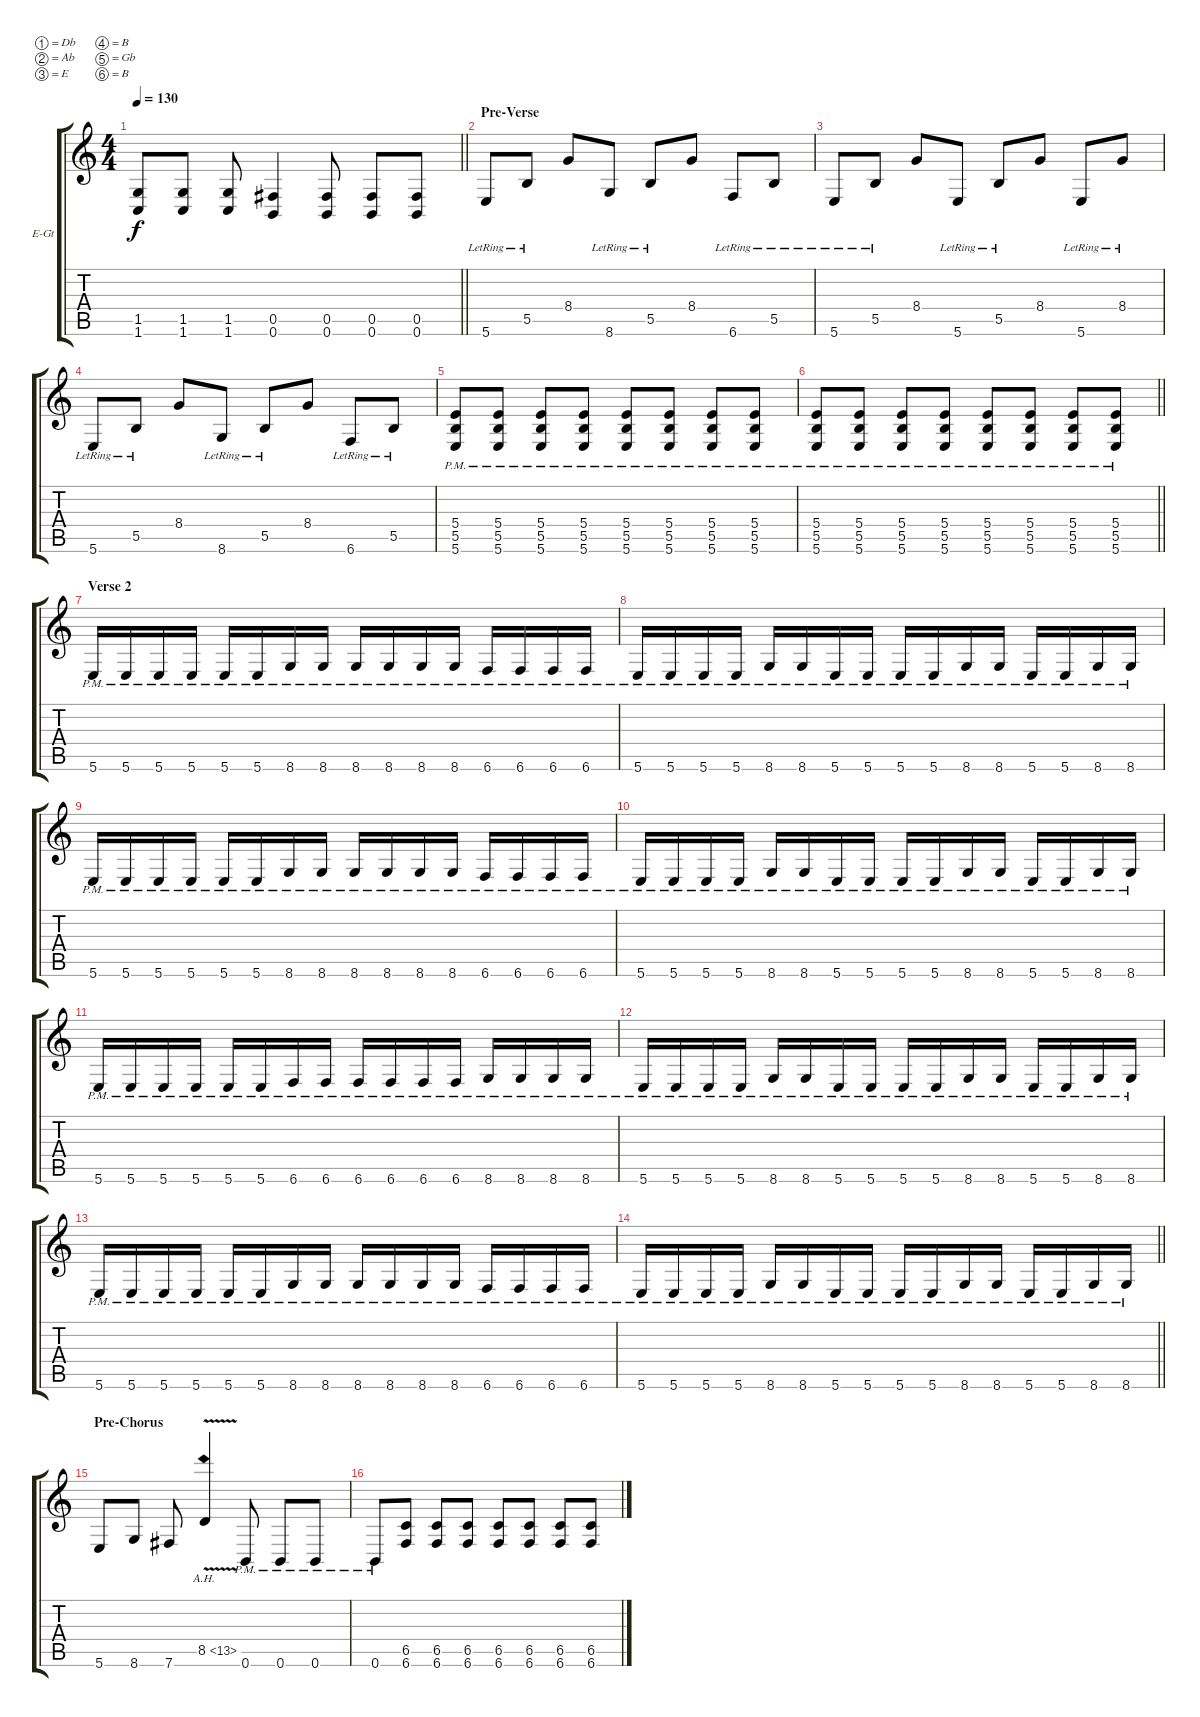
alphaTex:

\bracketExtendMode groupsimilarinstruments
\firstSystemTrackNameOrientation horizontal
\otherSystemsTrackNameOrientation horizontal
\track ("James Root" "E-Gt") {instrument overdrivenguitar}
\staff {score tabs}
\tuning (Db4 Ab3 E3 B2 Gb2 B1)
\ts (4 4)
\tempo 130
\clef g2
\barLineRight lightlight
\ks c
(1.5 1.6).8{dy f} (1.5 1.6).8 (1.5 1.6).8 (0.5 0.6).4 (0.5 0.6).8 (0.5 0.6).8 (0.5 0.6).8 |
\section ("" "Pre-Verse")
5.6{lr}.8 5.5{lr}.8 8.4.8 8.6{lr}.8 5.5{lr}.8 8.4.8 6.6{lr}.8 5.5{lr}.8 |
5.6{lr}.8 5.5{lr}.8 8.4.8 5.6{lr}.8 5.5{lr}.8 8.4.8 5.6{lr}.8 8.4{lr}.8 |
5.6{lr}.8 5.5{lr}.8 8.4.8 8.6{lr}.8 5.5{lr}.8 8.4.8 6.6{lr}.8 5.5{lr}.8 |
(5.4{pm} 5.5{pm} 5.6{pm}).8 (5.4{pm} 5.5{pm} 5.6{pm}).8 (5.4{pm} 5.5{pm} 5.6{pm}).8 (5.4{pm} 5.5{pm} 5.6{pm}).8 (5.4{pm} 5.5{pm} 5.6{pm}).8 (5.4{pm} 5.5{pm} 5.6{pm}).8 (5.4{pm} 5.5{pm} 5.6{pm}).8 (5.4{pm} 5.5{pm} 5.6{pm}).8 |
\barLineRight lightlight
(5.4{pm} 5.5{pm} 5.6{pm}).8 (5.4{pm} 5.5{pm} 5.6{pm}).8 (5.4{pm} 5.5{pm} 5.6{pm}).8 (5.4{pm} 5.5{pm} 5.6{pm}).8 (5.4{pm} 5.5{pm} 5.6{pm}).8 (5.4{pm} 5.5{pm} 5.6{pm}).8 (5.4{pm} 5.5{pm} 5.6{pm}).8 (5.4{pm} 5.5{pm} 5.6{pm}).8 |
\section ("" "Verse 2")
5.6{pm}.16 5.6{pm}.16 5.6{pm}.16 5.6{pm}.16 5.6{pm}.16 5.6{pm}.16 8.6{pm}.16 8.6{pm}.16 8.6{pm}.16 8.6{pm}.16 8.6{pm}.16 8.6{pm}.16 6.6{pm}.16 6.6{pm}.16 6.6{pm}.16 6.6{pm}.16 |
5.6{pm}.16 5.6{pm}.16 5.6{pm}.16 5.6{pm}.16 8.6{pm}.16 8.6{pm}.16 5.6{pm}.16 5.6{pm}.16 5.6{pm}.16 5.6{pm}.16 8.6{pm}.16 8.6{pm}.16 5.6{pm}.16 5.6{pm}.16 8.6{pm}.16 8.6{pm}.16 |
5.6{pm}.16 5.6{pm}.16 5.6{pm}.16 5.6{pm}.16 5.6{pm}.16 5.6{pm}.16 8.6{pm}.16 8.6{pm}.16 8.6{pm}.16 8.6{pm}.16 8.6{pm}.16 8.6{pm}.16 6.6{pm}.16 6.6{pm}.16 6.6{pm}.16 6.6{pm}.16 |
5.6{pm}.16 5.6{pm}.16 5.6{pm}.16 5.6{pm}.16 8.6{pm}.16 8.6{pm}.16 5.6{pm}.16 5.6{pm}.16 5.6{pm}.16 5.6{pm}.16 8.6{pm}.16 8.6{pm}.16 5.6{pm}.16 5.6{pm}.16 8.6{pm}.16 8.6{pm}.16 |
5.6{pm}.16 5.6{pm}.16 5.6{pm}.16 5.6{pm}.16 5.6{pm}.16 5.6{pm}.16 6.6{pm}.16 6.6{pm}.16 6.6{pm}.16 6.6{pm}.16 6.6{pm}.16 6.6{pm}.16 8.6{pm}.16 8.6{pm}.16 8.6{pm}.16 8.6{pm}.16 |
5.6{pm}.16 5.6{pm}.16 5.6{pm}.16 5.6{pm}.16 8.6{pm}.16 8.6{pm}.16 5.6{pm}.16 5.6{pm}.16 5.6{pm}.16 5.6{pm}.16 8.6{pm}.16 8.6{pm}.16 5.6{pm}.16 5.6{pm}.16 8.6{pm}.16 8.6{pm}.16 |
5.6{pm}.16 5.6{pm}.16 5.6{pm}.16 5.6{pm}.16 5.6{pm}.16 5.6{pm}.16 8.6{pm}.16 8.6{pm}.16 8.6{pm}.16 8.6{pm}.16 8.6{pm}.16 8.6{pm}.16 6.6{pm}.16 6.6{pm}.16 6.6{pm}.16 6.6{pm}.16 |
\barLineRight lightlight
5.6{pm}.16 5.6{pm}.16 5.6{pm}.16 5.6{pm}.16 8.6{pm}.16 8.6{pm}.16 5.6{pm}.16 5.6{pm}.16 5.6{pm}.16 5.6{pm}.16 8.6{pm}.16 8.6{pm}.16 5.6{pm}.16 5.6{pm}.16 8.6{pm}.16 8.6{pm}.16 |
\section ("" "Pre-Chorus")
5.6.8 8.6.8 7.6.8 8.5{ah 5 v}.4 0.6{pm}.8 0.6{pm}.8 0.6{pm}.8 |
0.6{pm}.8 (6.5 6.6).8 (6.5 6.6).8 (6.5 6.6).8 (6.5 6.6).8 (6.5 6.6).8 (6.5 6.6).8 (6.5 6.6).8
